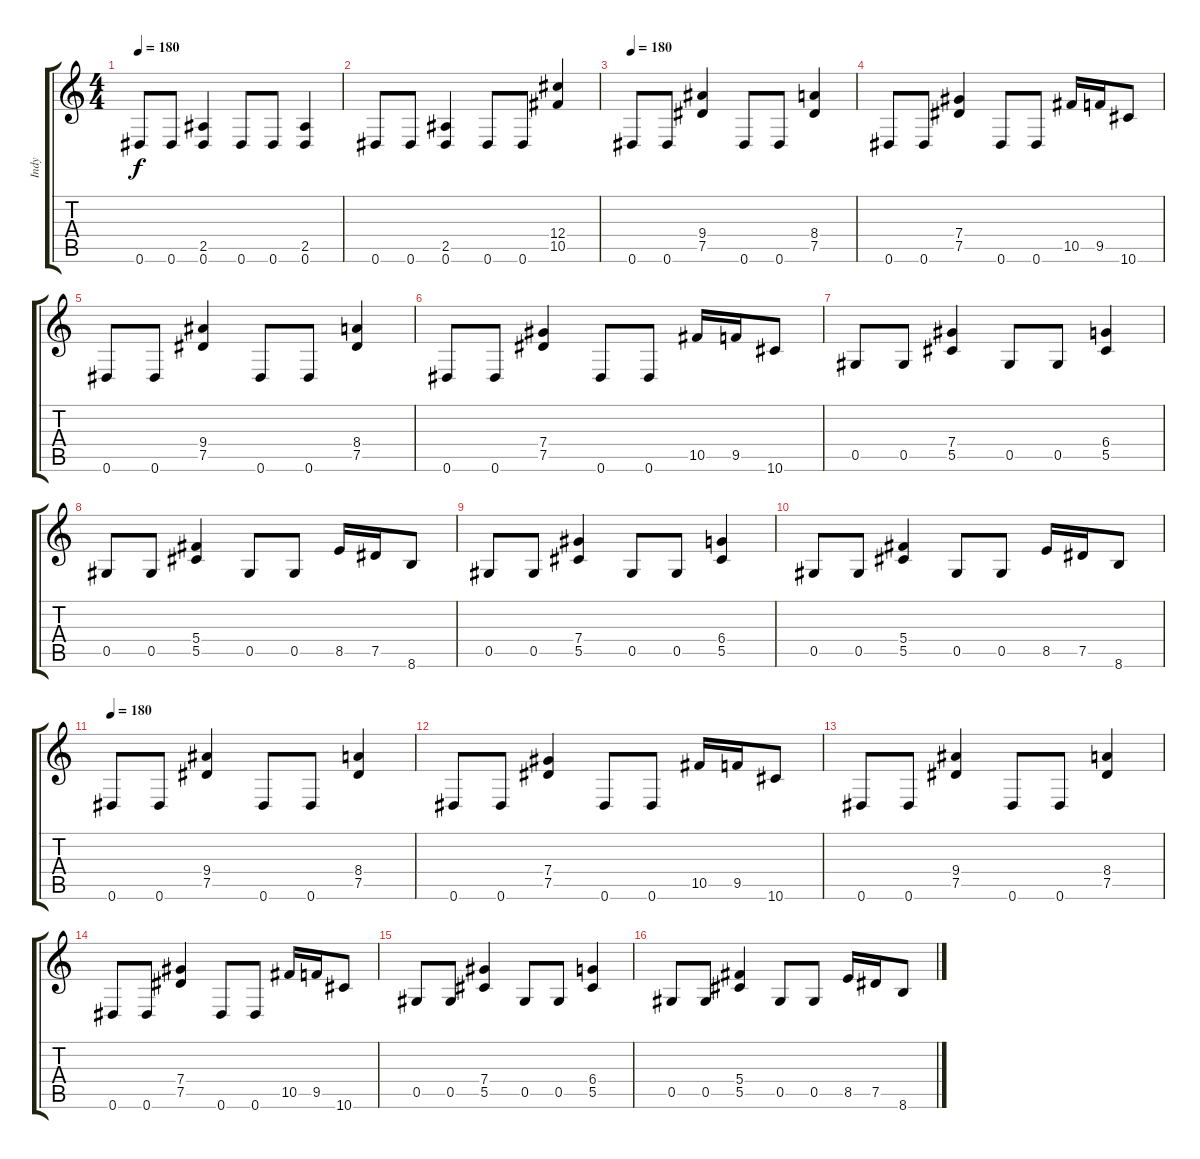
\track ("Indy" "Indy") {instrument distortionguitar}
\staff {score tabs}
\tuning (Eb4 Bb3 Gb3 Db3 Ab2 Eb2) {hide}
\ts (4 4)
\tempo 180
\clef g2
\ks c
0.6.8{dy f} 0.6.8 (2.5 0.6).4 0.6.8 0.6.8 (2.5 0.6).4 |
0.6.8 0.6.8 (2.5 0.6).4 0.6.8 0.6.8 (12.4 10.5).4 |
\tempo 180
0.6.8 0.6.8 (9.4 7.5).4 0.6.8 0.6.8 (8.4 7.5).4 |
0.6.8 0.6.8 (7.4 7.5).4 0.6.8 0.6.8 10.5.16 9.5.16 10.6.8 |
0.6.8 0.6.8 (9.4 7.5).4 0.6.8 0.6.8 (8.4 7.5).4 |
0.6.8 0.6.8 (7.4 7.5).4 0.6.8 0.6.8 10.5.16 9.5.16 10.6.8 |
0.5.8 0.5.8 (7.4 5.5).4 0.5.8 0.5.8 (6.4 5.5).4 |
0.5.8 0.5.8 (5.4 5.5).4 0.5.8 0.5.8 8.5.16 7.5.16 8.6.8 |
0.5.8 0.5.8 (7.4 5.5).4 0.5.8 0.5.8 (6.4 5.5).4 |
0.5.8 0.5.8 (5.4 5.5).4 0.5.8 0.5.8 8.5.16 7.5.16 8.6.8 |
\tempo 180
0.6.8 0.6.8 (9.4 7.5).4 0.6.8 0.6.8 (8.4 7.5).4 |
0.6.8 0.6.8 (7.4 7.5).4 0.6.8 0.6.8 10.5.16 9.5.16 10.6.8 |
0.6.8 0.6.8 (9.4 7.5).4 0.6.8 0.6.8 (8.4 7.5).4 |
0.6.8 0.6.8 (7.4 7.5).4 0.6.8 0.6.8 10.5.16 9.5.16 10.6.8 |
0.5.8 0.5.8 (7.4 5.5).4 0.5.8 0.5.8 (6.4 5.5).4 |
0.5.8 0.5.8 (5.4 5.5).4 0.5.8 0.5.8 8.5.16 7.5.16 8.6.8
